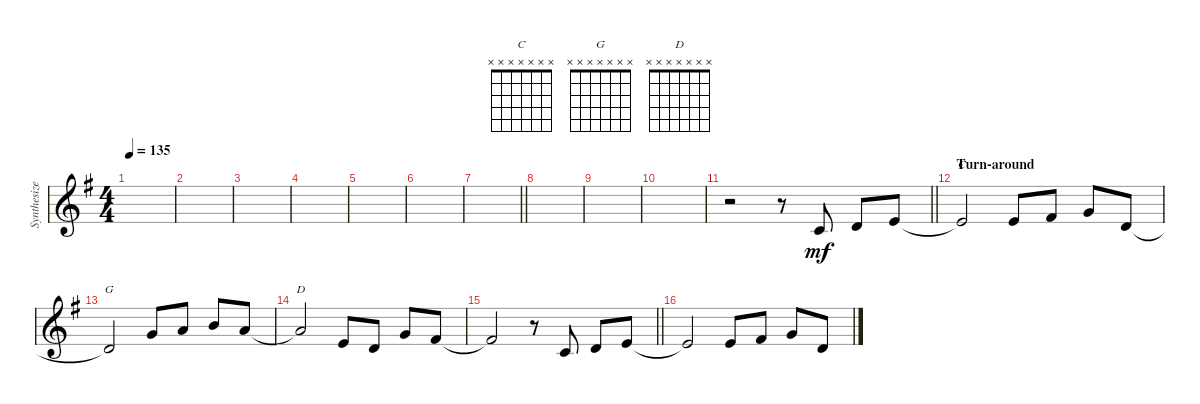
\track ("Synthesizer" "Synthesize") {instrument lead6voice}
\staff {score}
\tuning (E4 B3 G3 D3 A2 E2 B1) {hide}
\chord ("C" x x x x x x x)
\chord ("G" x x x x x x x)
\chord ("D" x x x x x x x)
\ts (4 4)
\tempo 135
\clef g2
\ks g
|
|
|
|
|
|
\barLineRight lightlight
|
|
|
|
\barLineRight lightlight
r.2 r.8 1.2.8{dy mf} 3.2.8 0.1.8 |
\section ("" "Turn-around")
0.1{t}.2{ch "C"} 0.1.8 2.1.8 3.1.8 3.2.8 |
3.2{t}.2{ch "G"} 3.1.8 5.1.8 7.1.8 5.1.8 |
5.1{t}.2{ch "D"} 0.1.8 3.2.8 3.1.8 2.1.8 |
\barLineRight lightlight
2.1{t}.2 r.8 1.2.8 3.2.8 0.1.8 |
0.1{t}.2 0.1.8 2.1.8 3.1.8 3.2.8
